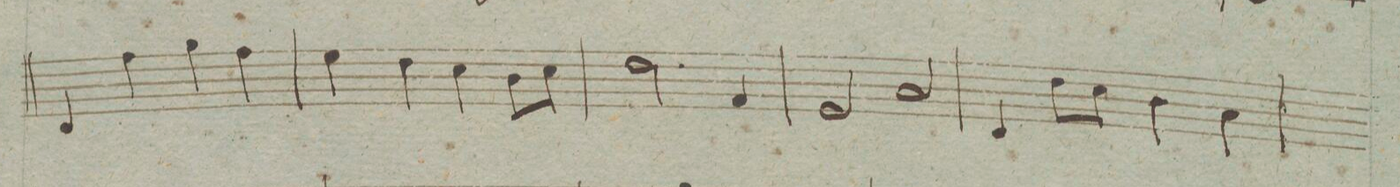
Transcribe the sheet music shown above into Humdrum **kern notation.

**kern	**dynam
*I"Baſso	*
*clefF4	*
*k[b-]	*
*met(c|)	*
*M2/2	*
4FF/	.
4A\	.
4B-\	.
4A\	.
=60	=60
4G\	.
4F\	.
4E\	.
8D\L	.
8E\J	.
=61	=61
2.F\	.
4AA/	.
=62	=62
2GG/	.
2C/	.
=63	=63
4FF/	.
8F\L	.
8E\J	.
4D\	.
4C\	.
=64	=64
*-	*-
